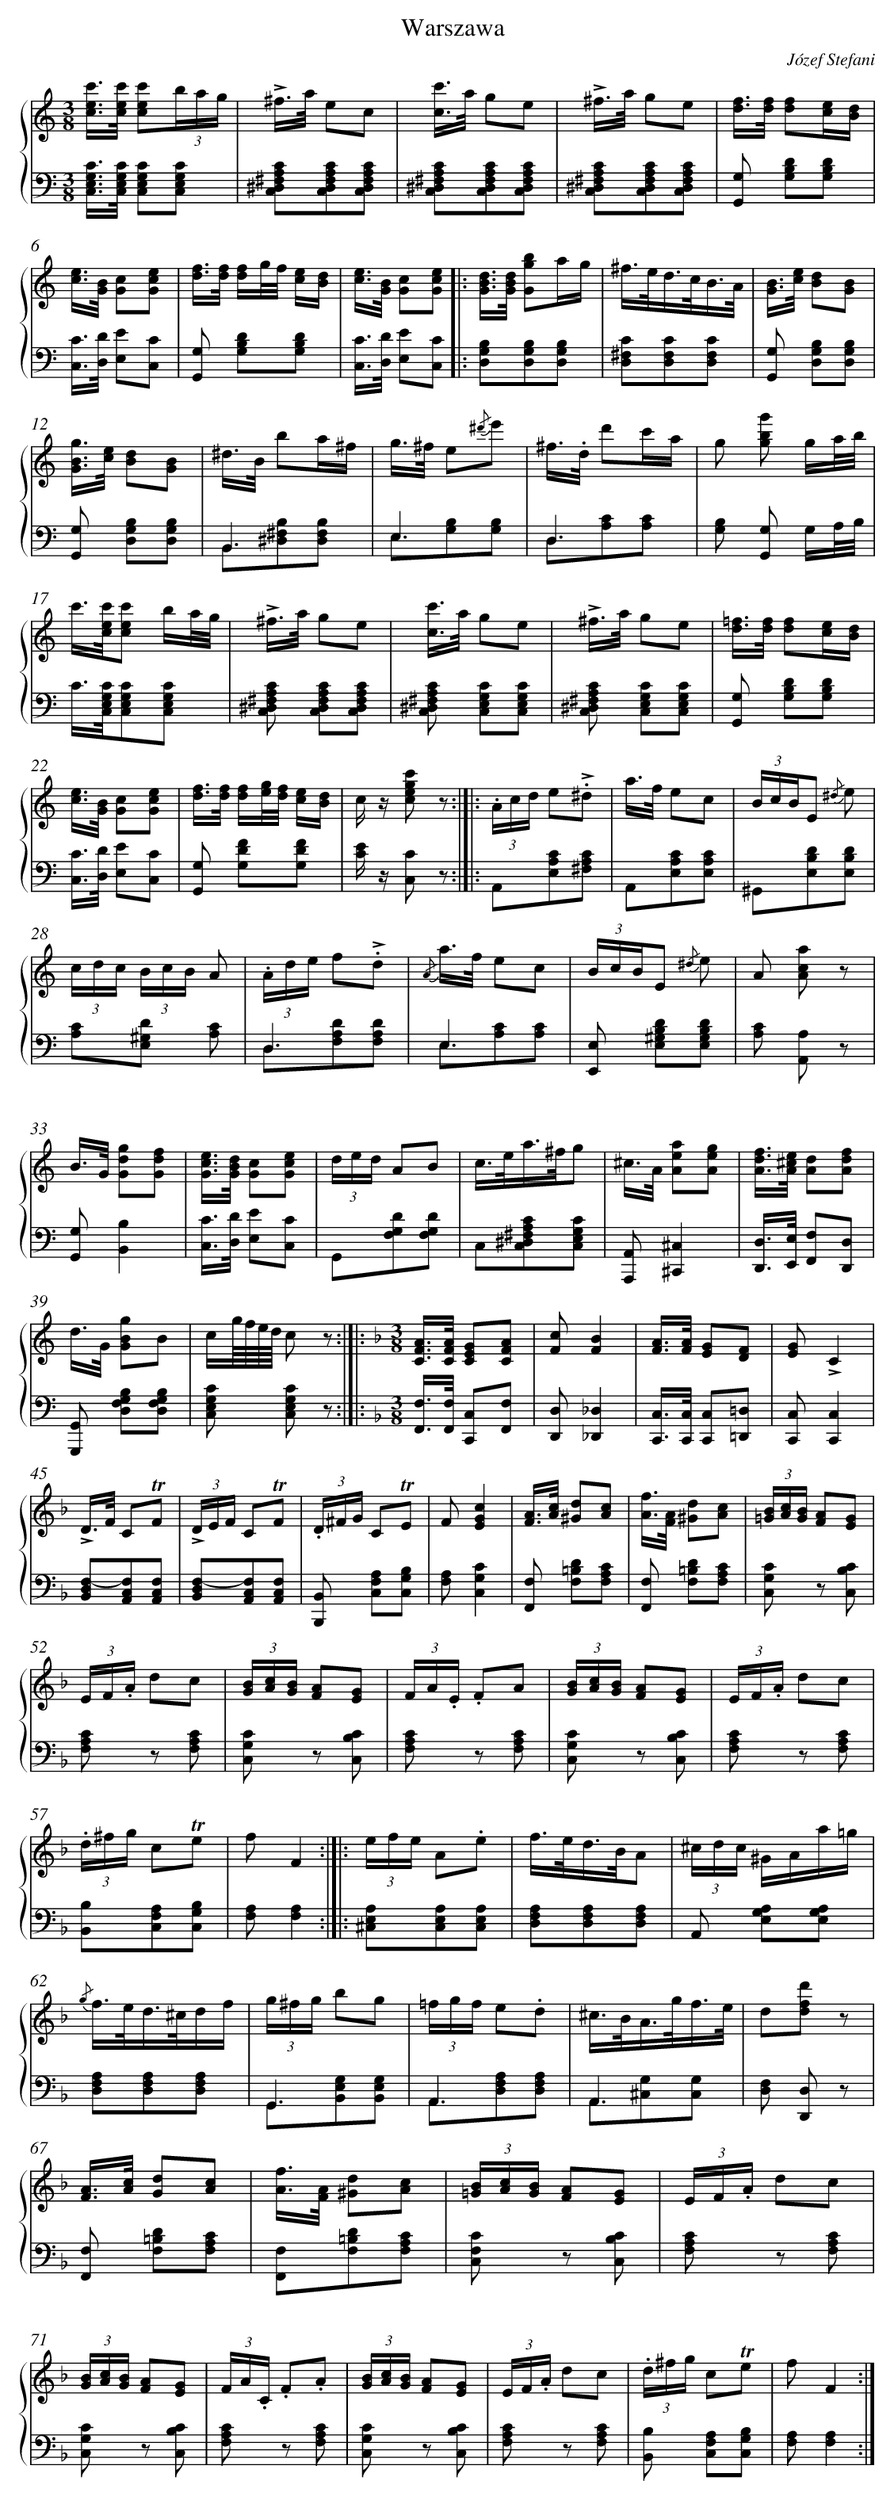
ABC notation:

X:1
T: Warszawa
C: Józef Stefani
L: 1/8
M: 3/8
%%staves {1 2}
V: 1 clef=treble
V: 2 clef=bass
K: C
[V:1] [c'/e/c/]>[c'/e/c/] [c'ec](3b/a/g/ |
[V:2] [C/G,/E,/C,/]>[C/G,/E,/C,/] [CG,E,C,][CG,E,C,] |
[V:1] !accent!^f/>a/ ec |
[V:2] [CA,^F,^D,C,][CA,F,D,C,][CA,F,D,C,] |
[V:1] [c'/c/]>a/ ge |
[V:2] [CA,^F,^D,C,][CA,F,D,C,][CA,F,D,C,] |
[V:1] !accent!^f/>a/ ge |
[V:2] [CA,^F,^D,C,][CA,F,D,C,][CA,F,D,C,] |
[V:1] [f/d/]>[f/d/] [fd][e/c/][d/B/] |
[V:2] [G,G,,] [DB,G,][DB,G,] |
[V:1] [e/c/]>[B/G/] [cG][ecG] |
[V:2] [C/C,/]>[D/D,/] [EE,][CC,] |
[V:1] [f/d/]>[f/d/] [f/d/]g//f// [e/c/][d/B/] |
[V:2] [G,G,,] [DB,G,][DB,G,] |
[V:1] [e/c/]>[B/G/] [cG][ecG] ]|:
[V:2] [C/C,/]>[D/D,/] [EE,][CC,] ]|:
[V:1] [d/B/G/]>[d/B/G/] [bgG]a/g/ |
[V:2] [B,G,D,][B,G,D,][B,G,D,] |
[V:1] ^f/>e/d/>c/B3//A// |
[V:2] [C^F,D,][CF,D,][CF,D,] |
[V:1] [B/G/]>[e/c/] [dB][BG] |
[V:2] [G,G,,] [B,G,D,][B,G,D,] |
[V:1] [g/B/G/]>[e/c/] [dB][BG] |
[V:2] [G,G,,] [B,G,D,][B,G,D,] |
[V:1] ^d/>B/ ba/^f/ |
[V:2] B,,3 & B,,[B,^F,^D,][B,F,D,] |
[V:1] g/>^f/ e{/^d'}e' |
[V:2] E,3 & E,[B,G,][B,G,] |
[V:1] ^f/>.d/ d'c'/a/ |
[V:2] D,3 & D,[CA,][CA,] |
[V:1] g [g'bg] g/a//b// |
[V:2] [B,G,] [G,G,,] G,/A,//B,// |
[V:1] c'/>[c'/e/c/][c'ec] b/a//g// |
[V:2] C/>[C/G,/E,/C,/][CG,E,C,][CG,E,C,] |
[V:1] !accent!^f/>a/ ge |
[V:2] [CA,^F,^D,C,] [CA,F,D,C,][CA,F,D,C,] |
[V:1] [c'/c/]>a/ ge |
[V:2] [CA,^F,^D,C,] [CG,E,C,][CG,E,C,] |
[V:1] !accent!^f/>a/ ge |
[V:2] [CA,^F,^D,C,] [CG,E,C,][CG,E,C,] |
[V:1] [=f/d/]>[f/d/] [fd][e/c/][d/B/] |
[V:2] [G,G,,] [DB,G,][DB,G,] |
[V:1] [e/c/]>[B/G/] [cG][ecG] |
[V:2] [C/C,/]>[D/D,/] [EE,][CC,] |
[V:1] [f/d/]>[f/d/] [f/d/][g//e//][f//d//] [e/c/][d/B/] |
[V:2] [G,G,,] [FDG,][FDG,] |
[V:1] c/ z/ [c'gec] z :|]|:
[V:2] [E/C/] z/ [CC,] z :|]|:
[V:1] (3.A/c/d/ e.!accent!^d |
[V:2] A,,[CA,E,][CA,^F,] |
[V:1] a/>f/ ec |
[V:2] A,,[CA,E,][CA,E,] |
[V:1] (3B/c/B/E {/^d} e |
[V:2] ^G,,[DB,E,][DB,E,] |
[V:1] (3c/d/c/ (3B/c/B/ A |
[V:2] [CA,][D^G,E,] [CA,] |
[V:1] (3.A/d/e/ f.!accent!d |
[V:2] D,3 & D,[DA,F,][DA,F,] |
[V:1] {/A} a/>f/ ec |
[V:2] E,3 & E,[CA,][CA,] |
[V:1] (3B/c/B/E {/^d} e |
[V:2] [E,E,,] [DB,^G,E,][DB,G,E,] |
[V:1] A [acA] z |
[V:2] [CA,] [A,A,,] z |
[V:1] B/>G/ [gdG][fdG] |
[V:2] [G,G,,][B,2B,,2] |
[V:1] [e/c/G/]>[d/B/G/] [cG][ecG] |
[V:2] [C/C,/]>[D/D,/] [EE,][CC,] |
[V:1] (3d/e/d/ AB |
[V:2] G,,[DG,F,][DG,F,] |
[V:1] c/>e/a/>^f/g |
[V:2] C,[CA,^F,^D,C,][CG,E,C,] |
[V:1] ^c/>A/ [aeA][geA] |
[V:2] [A,,A,,,][^C,2^C,,2] |
[V:1] [f/d/A/]>[e/^c/A/] [dA][fdA] |
[V:2] [D,/D,,/]>[E,/E,,/] [F,F,,][D,D,,] |
[V:1] d/>G/ [gBG]B |
[V:2] [G,,G,,,] [B,G,F,D,][B,G,F,D,] |
[V:1] c/g/8f/8e/8d/8 c z :|]|:
[V:2] [CG,E,C,] [CG,E,C,] z :|]|:
[V:1]  [K:F] [M:3/8][A/F/C/]>[A/F/C/] [GEC][AFC] |
[V:2]  [K:F] [M:3/8][F,/F,,/]>[F,/F,,/] [C,C,,][F,F,,] |
[V:1] [cF][B2F2] |
[V:2] [D,D,,][_D,2_D,,2] |
[V:1] [A/F/]>[A/F/] [GE][FD] |
[V:2] [C,/C,,/]>[C,/C,,/] [C,C,,][=D,=D,,] |
[V:1] [GE]!accent!C2 |
[V:2] [C,C,,][C,2C,,2] |
[V:1] !accent!D/>F/ C!trill!F |
[V:2] [F,-D,B,,][F,C,A,,][F,C,A,,] |
[V:1] (3!accent!D/E/F/ C!trill!F |
[V:2] [F,-D,B,,][F,C,A,,][F,C,A,,] |
[V:1] (3.D/^F/G/ C!trill!E |
[V:2] [B,,B,,,] [A,F,C,][B,G,C,] |
[V:1] F[c2G2E2] |
[V:2] [A,F,][C2G,2C,2] |
[V:1] [A/F/]>[c/A/] [d^G][cA] |
[V:2] [F,F,,] [D=B,F,][CA,F,] |
[V:1] [f/A/]>[A/F/] [d^G][cA] |
[V:2] [F,F,,] [D=B,F,][CA,F,] |
[V:1] (3[B/=G/][c/A/][B/G/] [AF][GE] |
[V:2] [CG,C,] z [CB,C,] |
[V:1] (3E/F/.A/ dc |
[V:2] [CA,F,] z [CA,F,] |
[V:1] (3[B/G/][c/A/][B/G/] [AF][GE] |
[V:2] [CG,C,] z [CB,C,] |
[V:1] (3F/A/.E/ .FA |
[V:2] [CA,F,] z [CA,F,] |
[V:1] (3[B/G/][c/A/][B/G/] [AF][GE] |
[V:2] [CG,C,] z [CB,C,] |
[V:1] (3E/F/.A/ dc |
[V:2] [CA,F,] z [CA,F,] |
[V:1] (3.d/^f/g/ c!trill!e |
[V:2] [B,B,,][A,F,C,][B,G,C,] |
[V:1] fF2 :|]|:
[V:2] [A,F,][A,2F,2] :|]|:
[V:1]  [K:F] (3e/f/e/ A.e |
[V:2]  [K:F] [A,E,^C,][A,E,C,][A,E,C,] |
[V:1] f/>e/d/>B/A |
[V:2] [A,F,D,][A,F,D,][A,F,D,] |
[V:1] (3^c/d/c/ ^G/A/a/=g/ |
[V:2] A,, [A,G,E,][A,G,E,] |
[V:1] {/g} f/>e/d/>^c/d/f/ |
[V:2] [A,F,D,][A,F,D,][A,F,D,] |
[V:1] (3g/^f/g/ bg |
[V:2] G,,3 & G,,[G,E,B,,][G,E,B,,] |
[V:1] (3=f/g/f/ e.d |
[V:2] A,,3 & A,,[A,F,D,][A,F,D,] |
[V:1] ^c/>B/A/>g/f3//e// |
[V:2] A,,3 & A,,[G,^C,][G,C,] |
[V:1] d[d'fd] z |
[V:2] [F,D,] [D,D,,] z |
[V:1] [A/F/]>[c/A/] [dG][cA] |
[V:2] [F,F,,] [D=B,F,][CA,F,] |
[V:1] [f/A/]>[A/F/] [d^G][cA] |
[V:2] [F,F,,][D=B,F,][CA,F,] |
[V:1] (3[B/=G/][c/A/][B/G/] [AF][GE] |
[V:2] [CF,C,] z [CB,C,] |
[V:1] (3E/F/.A/ dc |
[V:2] [CA,F,] z [CA,F,] |
[V:1] (3[B/G/][c/A/][B/G/] [AF][GE] |
[V:2] [CG,C,] z [CB,C,] |
[V:1] (3F/A/.C/ .F.A |
[V:2] [CA,F,] z [CA,F,] |
[V:1] (3[B/G/][c/A/][B/G/] [AF][GE] |
[V:2] [CG,C,] z [CB,C,] |
[V:1] (3E/F/.A/ dc |
[V:2] [CA,F,] z [CA,F,] |
[V:1] (3.d/^f/g/ c!trill!e |
[V:2] [B,B,,] [A,F,C,][B,G,C,] |
[V:1] fF2 :|]
[V:2] [A,F,][A,2F,2] :|]
